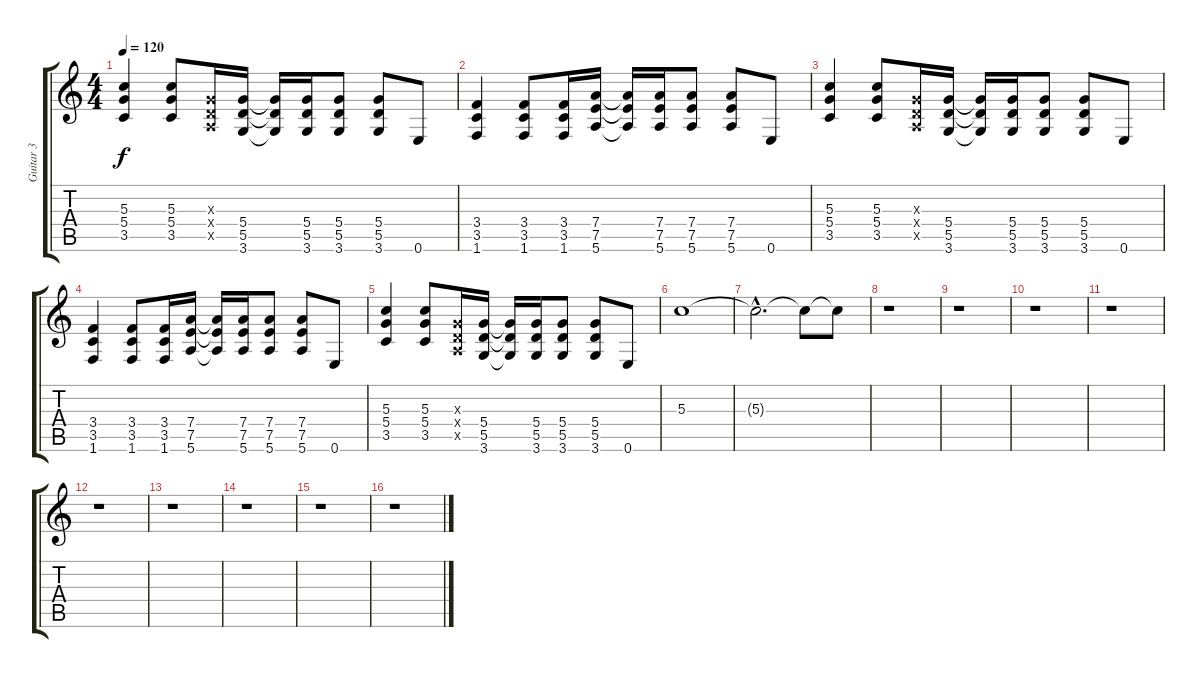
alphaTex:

\track ("Guitar 3" "Guitar 3") {instrument distortionguitar}
\staff {score tabs}
\tuning (G4 C4 G3 D3 A2 E2) {hide}
\ts (4 4)
\tempo 120
\clef g2
\ks c
(5.3 5.4 3.5).4{dy f} (5.3 5.4 3.5).8 (0.3{x} 0.4{x} 0.5{x}).16 (5.4 5.5 3.6).16 (5.4{t} 5.5{t} 3.6{t}).16 (5.4 5.5 3.6).16 (5.4 5.5 3.6).8 (5.4 5.5 3.6).8 0.6.8 |
(3.4 3.5 1.6).4 (3.4 3.5 1.6).8 (3.4 3.5 1.6).16 (7.4 7.5 5.6).16 (7.4{t} 7.5{t} 5.6{t}).16 (7.4 7.5 5.6).16 (7.4 7.5 5.6).8 (7.4 7.5 5.6).8 0.6.8 |
(5.3 5.4 3.5).4 (5.3 5.4 3.5).8 (0.3{x} 0.4{x} 0.5{x}).16 (5.4 5.5 3.6).16 (5.4{t} 5.5{t} 3.6{t}).16 (5.4 5.5 3.6).16 (5.4 5.5 3.6).8 (5.4 5.5 3.6).8 0.6.8 |
(3.4 3.5 1.6).4 (3.4 3.5 1.6).8 (3.4 3.5 1.6).16 (7.4 7.5 5.6).16 (7.4{t} 7.5{t} 5.6{t}).16 (7.4 7.5 5.6).16 (7.4 7.5 5.6).8 (7.4 7.5 5.6).8 0.6.8 |
(5.3 5.4 3.5).4 (5.3 5.4 3.5).8 (0.3{x} 0.4{x} 0.5{x}).16 (5.4 5.5 3.6).16 (5.4{t} 5.5{t} 3.6{t}).16 (5.4 5.5 3.6).16 (5.4 5.5 3.6).8 (5.4 5.5 3.6).8 0.6.8 |
5.3.1 |
5.3{hac t}.2{d} 5.3{t}.8 5.3{t}.8 |
r.1 |
r.1 |
r.1 |
r.1 |
r.1 |
r.1 |
r.1 |
r.1 |
r.1
